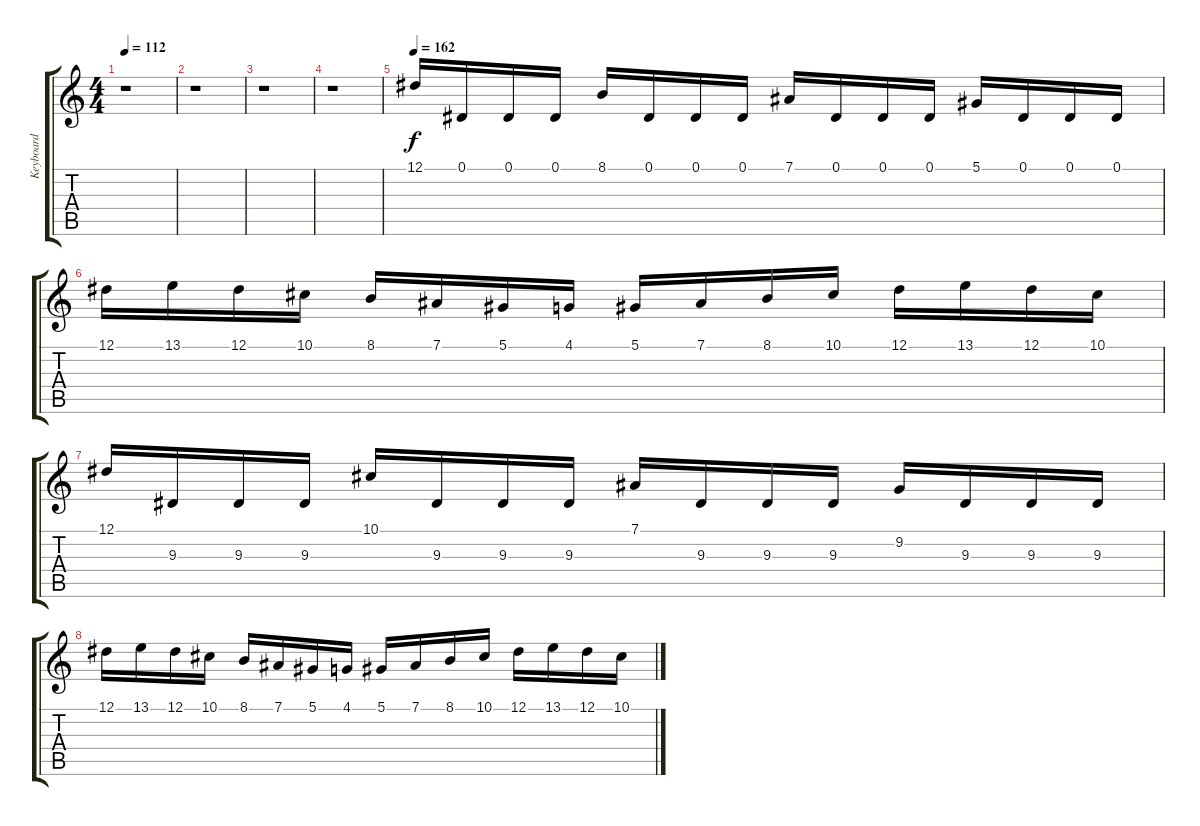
\track ("Keyboard" "Keyboard") {instrument harpsichord}
\staff {score tabs}
\tuning (Eb4 Bb3 Gb3 Db3 Ab2 Eb2) {hide}
\ts (4 4)
\tempo 112
\clef g2
\ks c
r.1{dy f} |
r.1 |
r.1 |
r.1 |
\tempo 162
12.1.16 0.1.16 0.1.16 0.1.16 8.1.16 0.1.16 0.1.16 0.1.16 7.1.16 0.1.16 0.1.16 0.1.16 5.1.16 0.1.16 0.1.16 0.1.16 |
12.1.16 13.1.16 12.1.16 10.1.16 8.1.16 7.1.16 5.1.16 4.1.16 5.1.16 7.1.16 8.1.16 10.1.16 12.1.16 13.1.16 12.1.16 10.1.16 |
12.1.16 9.3.16 9.3.16 9.3.16 10.1.16 9.3.16 9.3.16 9.3.16 7.1.16 9.3.16 9.3.16 9.3.16 9.2.16 9.3.16 9.3.16 9.3.16 |
12.1.16 13.1.16 12.1.16 10.1.16 8.1.16 7.1.16 5.1.16 4.1.16 5.1.16 7.1.16 8.1.16 10.1.16 12.1.16 13.1.16 12.1.16 10.1.16
